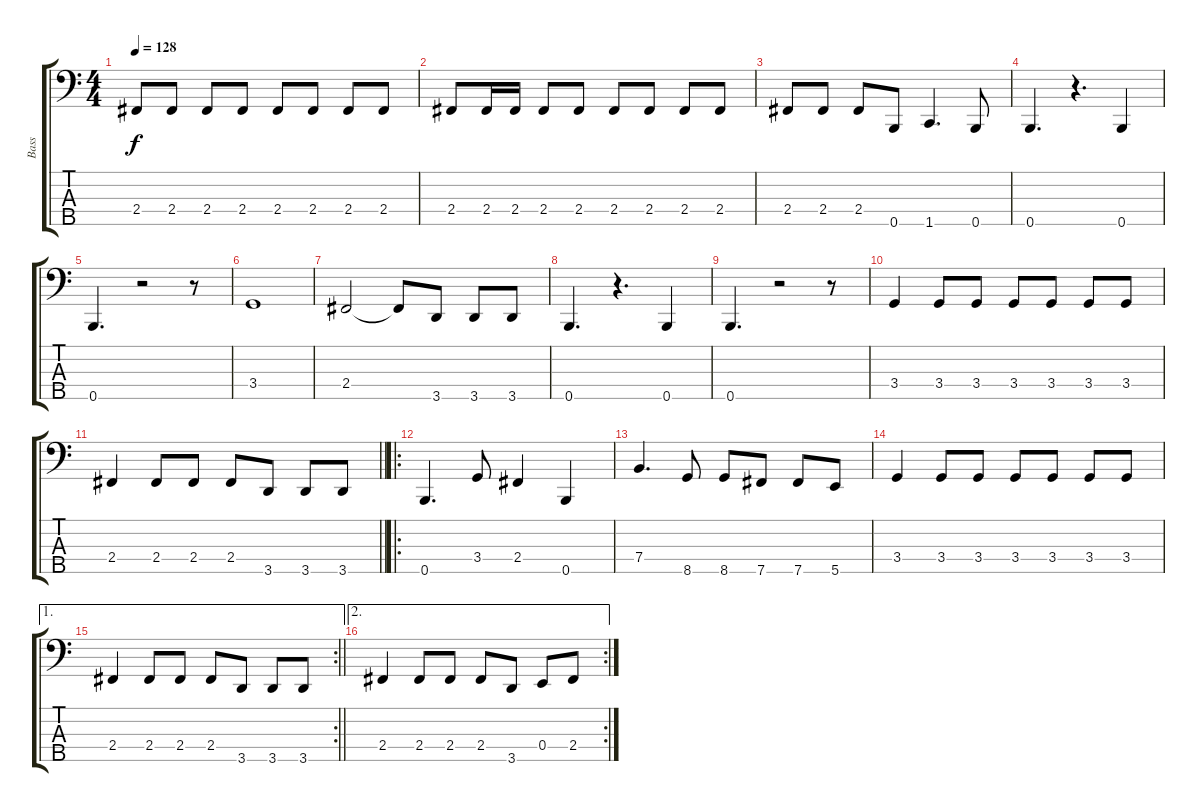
\track ("Bass" "Bass") {instrument electricbasspick}
\staff {score tabs}
\tuning (G2 D2 A1 E1 B0) {hide}
\ts (4 4)
\tempo 128
\clef f4
\ks c
2.4.8{dy f} 2.4.8 2.4.8 2.4.8 2.4.8 2.4.8 2.4.8 2.4.8 |
2.4.8 2.4.16 2.4.16 2.4.8 2.4.8 2.4.8 2.4.8 2.4.8 2.4.8 |
2.4.8 2.4.8 2.4.8 0.5.8 1.5.4{d} 0.5.8 |
0.5.4{d} r.4{d} 0.5.4 |
0.5.4{d} r.2 r.8 |
3.4.1 |
2.4.2 2.4{t}.8 3.5.8 3.5.8 3.5.8 |
0.5.4{d} r.4{d} 0.5.4 |
0.5.4{d} r.2 r.8 |
3.4.4 3.4.8 3.4.8 3.4.8 3.4.8 3.4.8 3.4.8 |
\barLineRight lightlight
2.4.4 2.4.8 2.4.8 2.4.8 3.5.8 3.5.8 3.5.8 |
\ro
0.5.4{d} 3.4.8 2.4.4 0.5.4 |
7.4.4{d} 8.5.8 8.5.8 7.5.8 7.5.8 5.5.8 |
3.4.4 3.4.8 3.4.8 3.4.8 3.4.8 3.4.8 3.4.8 |
\ae 1
\rc 2
\barLineRight lightlight
2.4.4 2.4.8 2.4.8 2.4.8 3.5.8 3.5.8 3.5.8 |
\ae 2
\rc 2
2.4.4 2.4.8 2.4.8 2.4.8 3.5.8 0.4.8 2.4.8
